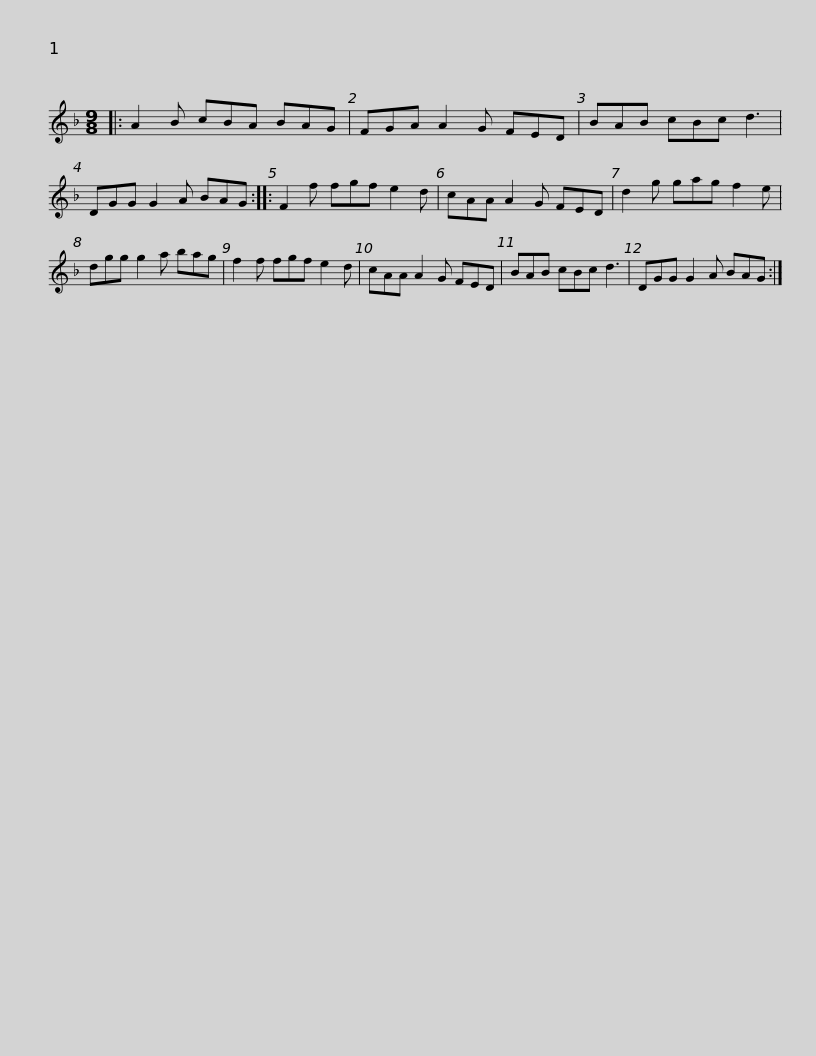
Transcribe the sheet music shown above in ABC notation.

X:1
L:1/8
M:9/8
I:linebreak $
K:F
V:1 treble
V:1
|: A2 B cBA BAG | FGA A2 G FED | BAB cBc d3 | DGG G2 A BAG :: F2 f fgf e2 d |$ %5
 cAA A2 G FED | d2 g gag f2 e | dgg g2 a bag | f2 f fgf e2 d | cAA A2 G FED |$ %10
 BAB cBc d3 | DGG G2 A BAG :| %12
